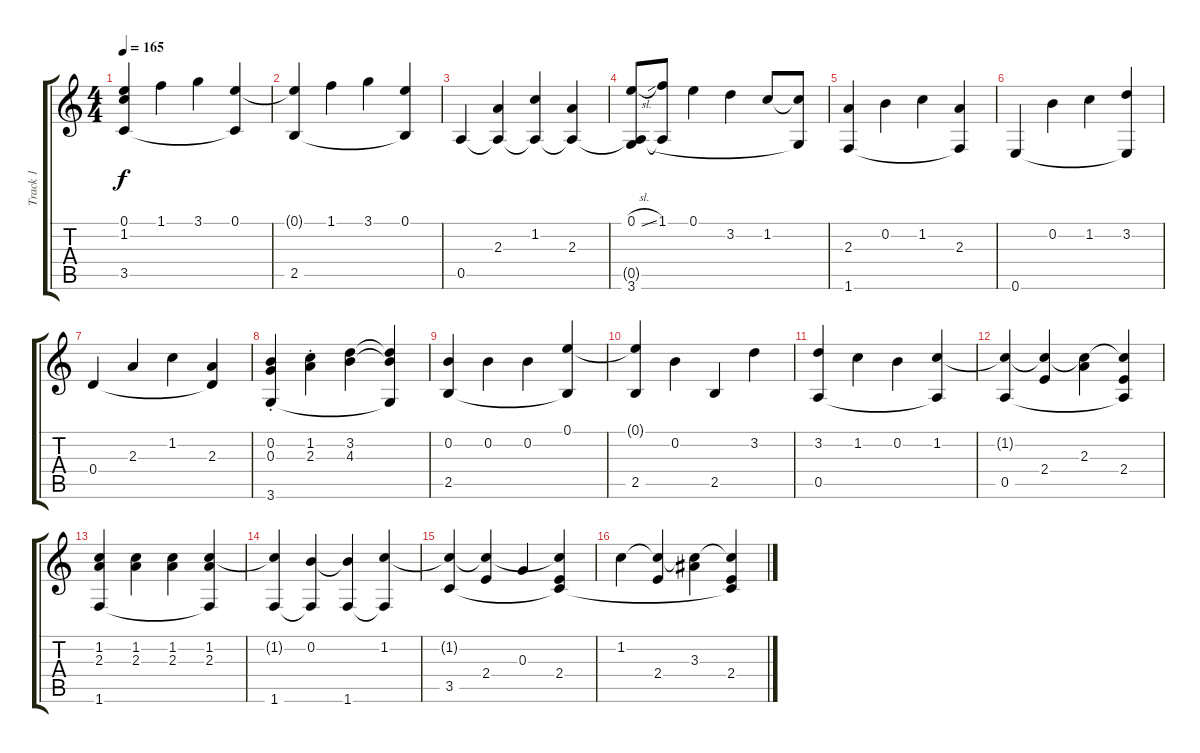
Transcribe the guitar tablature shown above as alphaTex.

\track ("Track 1" "Track 1") {instrument acousticguitarnylon}
\staff {score tabs}
\tuning (E4 B3 G3 D3 A2 E2) {hide}
\ts (4 4)
\tempo 165
\clef g2
\ks c
(0.1 1.2 3.5).4{dy f} 1.1.4 3.1.4 (0.1 3.5{t}).4 |
(0.1{t} 2.5).4 1.1.4 3.1.4 (0.1 2.5{t}).4 |
0.5.4 (2.3 0.5{t}).4 (1.2 0.5{t}).4 (2.3 0.5{t}).4 |
(0.1{sl} 0.5{t} 3.6).8 (1.1 0.5{t}).8 0.1.4 3.2.4 1.2.8 (1.2{t} 3.6{t}).8 |
(2.3 1.6).4 0.2.4 1.2.4 (2.3 1.6{t}).4 |
0.6.4 0.2.4 1.2.4 (3.2 0.6{t}).4 |
0.4.4 2.3.4 1.2.4 (2.3 0.4{t}).4 |
(0.2{st} 0.3{st} 3.6).4 (1.2{st} 2.3{st}).4 (3.2 4.3).4 (3.2{t} 4.3{t} 3.6{t}).4 |
(0.2 2.5).4 0.2.4 0.2.4 (0.1 2.5{t}).4 |
(0.1{t} 2.5).4 0.2.4 2.5.4 3.2.4 |
(3.2 0.5).4 1.2.4 0.2.4 (1.2 0.5{t}).4 |
(1.2{t} 0.5).4 (1.2{t} 2.4).4 (1.2{t} 2.3).4 (1.2{t} 2.4 0.5{t}).4 |
(1.2 2.3 1.6).4 (1.2 2.3).4 (1.2 2.3).4 (1.2 2.3 1.6{t}).4 |
(1.2{t} 1.6).4 (0.2 1.6{t}).4 (0.2{t} 1.6).4 (1.2 1.6{t}).4 |
(1.2{t} 3.5).4 (1.2{t} 2.4).4 0.3.4 (1.2{t} 2.4 3.5{t}).4 |
1.2.4 (1.2{t} 2.4).4 (1.2{t} 3.3).4 (1.2{t} 2.4 3.5{t}).4
